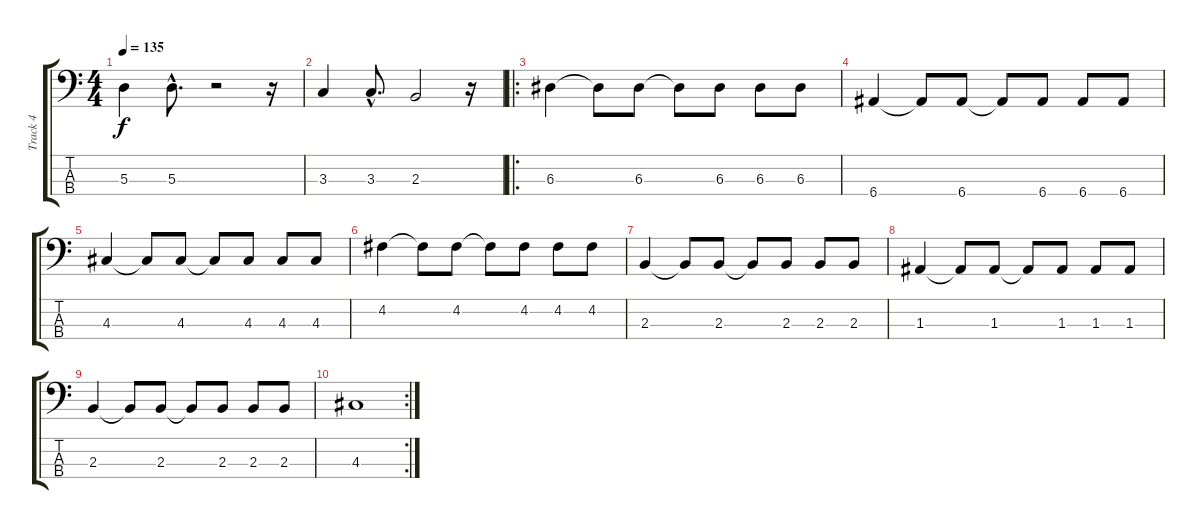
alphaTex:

\track ("Track 4" "Track 4") {instrument slapbass1}
\staff {score tabs}
\tuning (G2 D2 A1 E1) {hide}
\ts (4 4)
\tempo 135
\clef f4
\ks c
5.3.4{dy f} 5.3{hac}.8{d} r.2 r.16 |
3.3.4 3.3{hac}.8{d} 2.3.2 r.16 |
\ro
6.3.4 6.3{t}.8 6.3.8 6.3{t}.8 6.3.8 6.3.8 6.3.8 |
6.4.4 6.4{t}.8 6.4.8 6.4{t}.8 6.4.8 6.4.8 6.4.8 |
4.3.4 4.3{t}.8 4.3.8 4.3{t}.8 4.3.8 4.3.8 4.3.8 |
4.2.4 4.2{t}.8 4.2.8 4.2{t}.8 4.2.8 4.2.8 4.2.8 |
2.3.4 2.3{t}.8 2.3.8 2.3{t}.8 2.3.8 2.3.8 2.3.8 |
1.3.4 1.3{t}.8 1.3.8 1.3{t}.8 1.3.8 1.3.8 1.3.8 |
2.3.4 2.3{t}.8 2.3.8 2.3{t}.8 2.3.8 2.3.8 2.3.8 |
\rc 2
4.3.1
